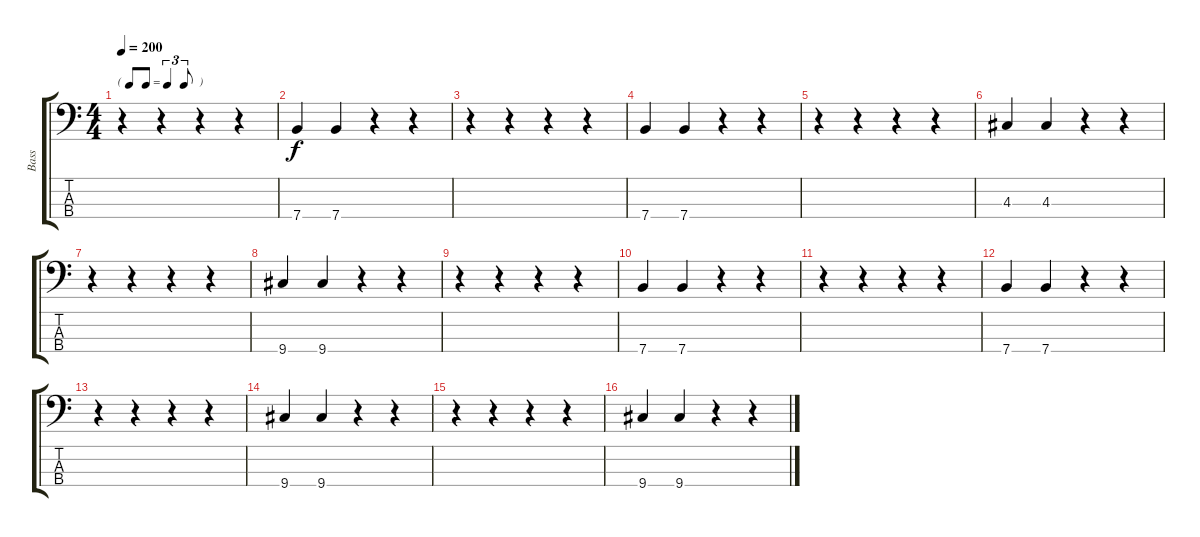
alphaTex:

\track ("Bass" "Bass") {instrument electricbassfinger}
\staff {score tabs}
\tuning (G2 D2 A1 E1) {hide}
\ts (4 4)
\tf triplet8th
\tempo 200
\clef f4
\ks c
r.4{dy f instrument electricbassfinger} r.4 r.4 r.4 |
7.4.4 7.4.4 r.4 r.4 |
r.4 r.4 r.4 r.4 |
7.4.4 7.4.4 r.4 r.4 |
r.4 r.4 r.4 r.4 |
4.3.4 4.3.4 r.4 r.4 |
r.4 r.4 r.4 r.4 |
9.4.4 9.4.4 r.4 r.4 |
r.4 r.4 r.4 r.4 |
7.4.4 7.4.4 r.4 r.4 |
r.4 r.4 r.4 r.4 |
7.4.4 7.4.4 r.4 r.4 |
r.4 r.4 r.4 r.4 |
9.4.4 9.4.4 r.4 r.4 |
r.4 r.4 r.4 r.4 |
9.4.4 9.4.4 r.4 r.4
